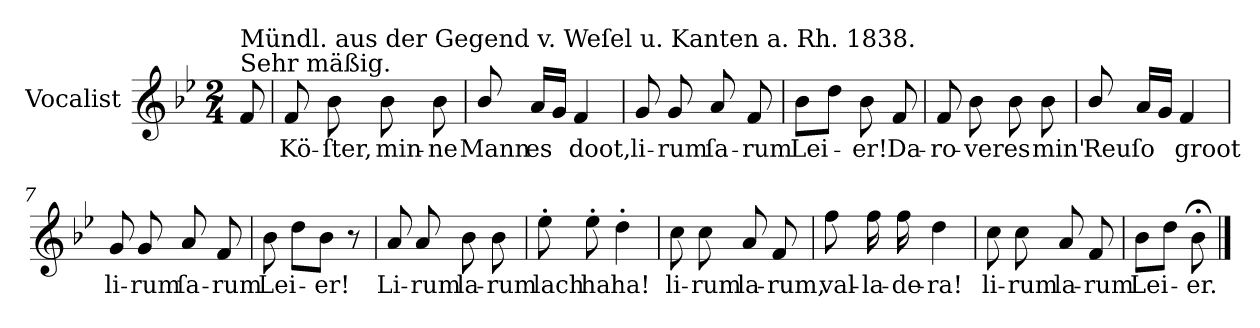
**kern	**text
*part1	*part1
*staff1	*staff1
*I"Vocalist	*
*k[b-e-]	*
*B-:	*
*M2/4	*
=	=
!LO:TX:a:t=Sehr mäßig.	!
!LO:TX:a:t=Mündl. aus der Gegend v. Weſel u. Kanten a. Rh. 1838.	!
8f	.
=1	=1
8f	Kö-
8b-	-ſter,
8b-	min-
8b-	-ne
=2	=2
8b-/	Mann
16aLL	es
16gJJ	.
4f	doot,
=3	=3
8g	li-
8g	-rum
8a	ſa-
8f	-rum
=4	=4
8b-L	Lei-
8ddJ	.
8b-	-er!
8f	Da-
=5	=5
8f	-ro-
8b-	-ver
8b-	es
8b-	min'
=6	=6
8b-/	Reu
16aLL	ſo
16gJJ	.
4f	groot
=7	=7
8g	li-
8g	-rum
8a	ſa-
8f	-rum
=8	=8
8b-	Lei-
8ddL	.
8b-J	-er!
8r	.
=9	=9
8a	Li-
8a	-rum
8b-	la-
8b-	-rum
=10	=10
8ee-'	lach
8ee-'	ha
4dd'	ha!
=11	=11
8cc	li-
8cc	-rum
8a	la-
8f	-rum,
=12	=12
8ff	val-
16ff	-la-
16ff	-de-
4dd	-ra!
=13	=13
8cc	li-
8cc	-rum
8a	la-
8f	-rum
=14	=14
8b-L	Lei-
8ddJ	.
8b-;<	-er.
==	==
*-	*-
